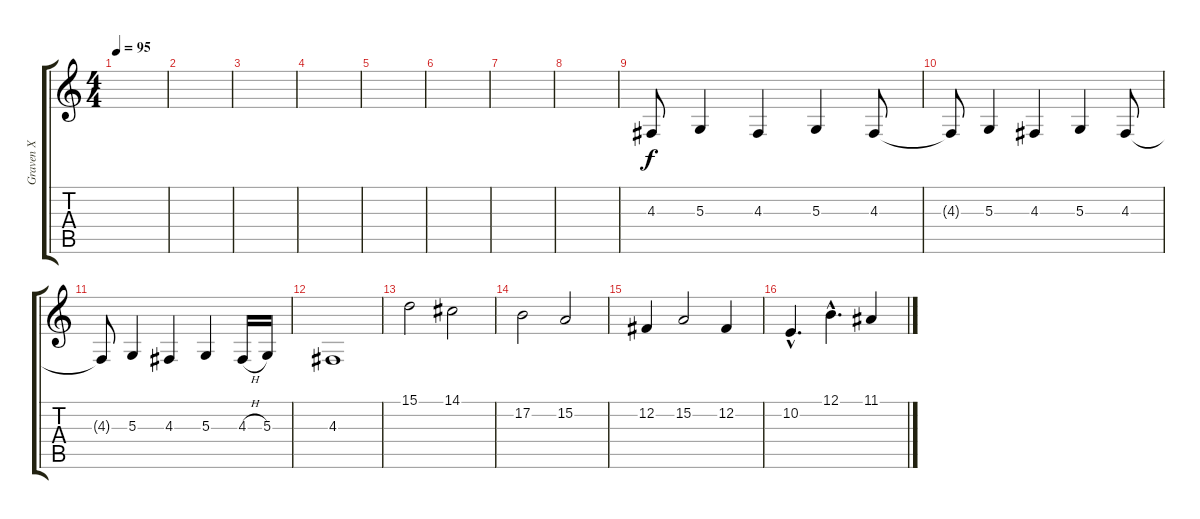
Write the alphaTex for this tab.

\track ("Graven X" "Graven X") {instrument choiraahs}
\staff {score tabs}
\tuning (B3 Gb3 D3 A2 E2 B1) {hide}
\ts (4 4)
\tempo 95
\clef g2
\ks c
|
|
|
|
|
|
|
|
4.3.8 5.3.4 4.3.4 5.3.4 4.3.8 |
4.3{t}.8 5.3.4 4.3.4 5.3.4 4.3.8 |
4.3{t}.8 5.3.4 4.3.4 5.3.4 4.3{h}.16 5.3.16 |
4.3.1 |
15.1.2 14.1.2 |
17.2.2 15.2.2 |
12.2.4 15.2.2 12.2.4 |
10.2{hac}.4{d} 12.1{hac}.4{d} 11.1.4
